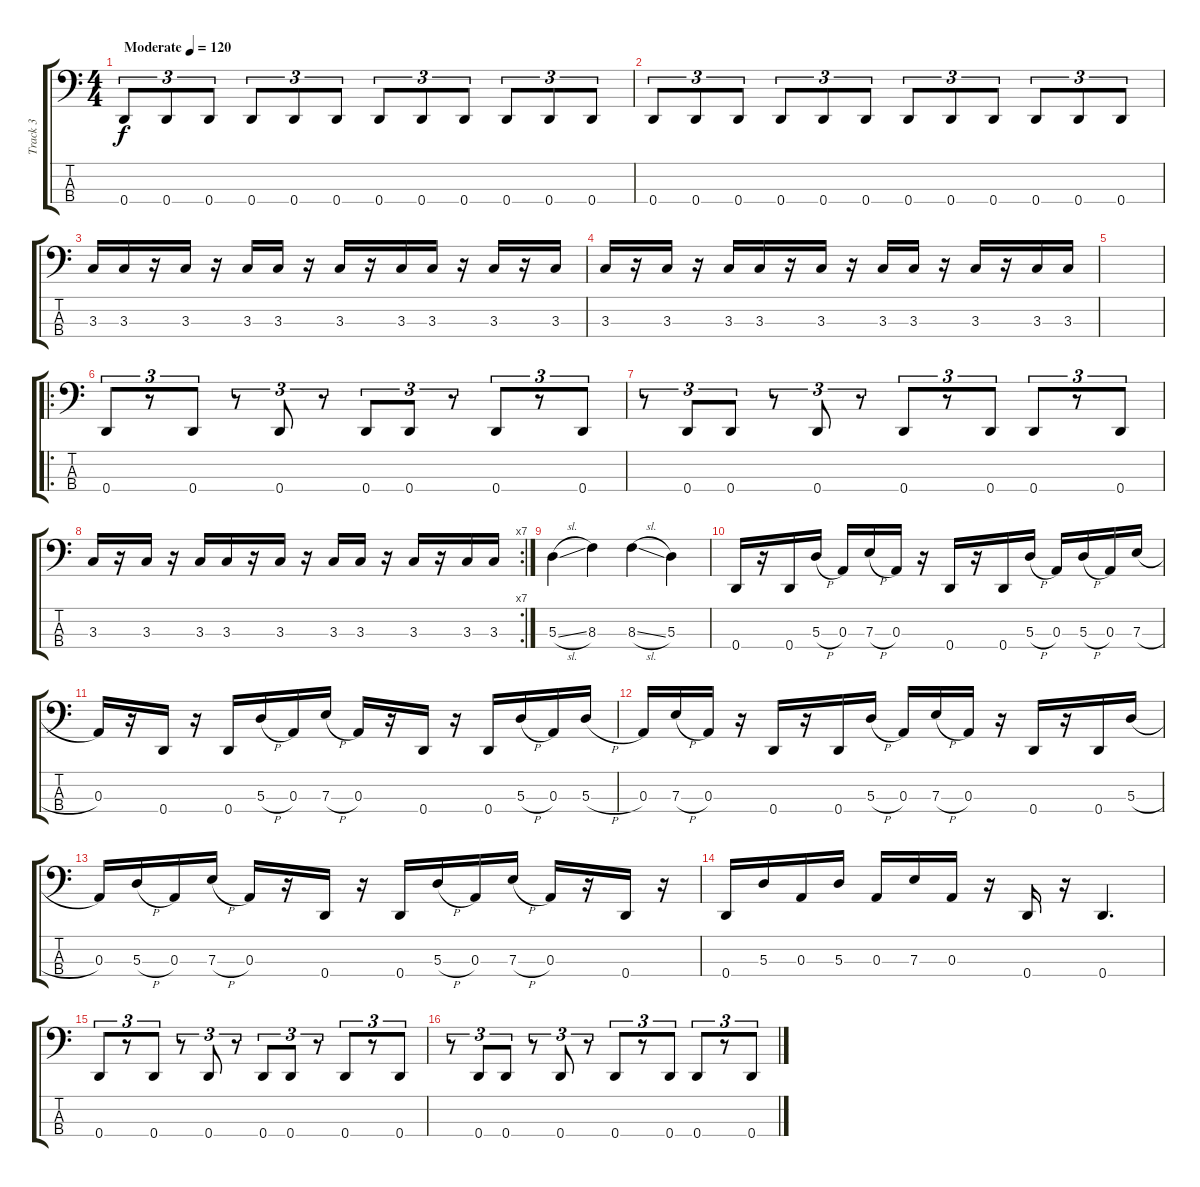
\track ("Track 3" "Track 3") {instrument electricbassfinger}
\staff {score tabs}
\tuning (G2 D2 A1 D1) {hide}
\ts (4 4)
\tempo (120 "Moderate")
\clef f4
\ks c
0.4.8{tu (3 2) dy f instrument electricbassfinger} 0.4.8{tu (3 2)} 0.4.8{tu (3 2)} 0.4.8{tu (3 2)} 0.4.8{tu (3 2)} 0.4.8{tu (3 2)} 0.4.8{tu (3 2)} 0.4.8{tu (3 2)} 0.4.8{tu (3 2)} 0.4.8{tu (3 2)} 0.4.8{tu (3 2)} 0.4.8{tu (3 2)} |
0.4.8{tu (3 2)} 0.4.8{tu (3 2)} 0.4.8{tu (3 2)} 0.4.8{tu (3 2)} 0.4.8{tu (3 2)} 0.4.8{tu (3 2)} 0.4.8{tu (3 2)} 0.4.8{tu (3 2)} 0.4.8{tu (3 2)} 0.4.8{tu (3 2)} 0.4.8{tu (3 2)} 0.4.8{tu (3 2)} |
3.3.16 3.3.16 r.16 3.3.16 r.16 3.3.16 3.3.16 r.16 3.3.16 r.16 3.3.16 3.3.16 r.16 3.3.16 r.16 3.3.16 |
3.3.16 r.16 3.3.16 r.16 3.3.16 3.3.16 r.16 3.3.16 r.16 3.3.16 3.3.16 r.16 3.3.16 r.16 3.3.16 3.3.16 |
|
\ro
0.4.8{tu (3 2)} r.8{tu (3 2)} 0.4.8{tu (3 2)} r.8{tu (3 2)} 0.4.8{tu (3 2)} r.8{tu (3 2)} 0.4.8{tu (3 2)} 0.4.8{tu (3 2)} r.8{tu (3 2)} 0.4.8{tu (3 2)} r.8{tu (3 2)} 0.4.8{tu (3 2)} |
r.8{tu (3 2)} 0.4.8{tu (3 2)} 0.4.8{tu (3 2)} r.8{tu (3 2)} 0.4.8{tu (3 2)} r.8{tu (3 2)} 0.4.8{tu (3 2)} r.8{tu (3 2)} 0.4.8{tu (3 2)} 0.4.8{tu (3 2)} r.8{tu (3 2)} 0.4.8{tu (3 2)} |
\rc 7
3.3.16 r.16 3.3.16 r.16 3.3.16 3.3.16 r.16 3.3.16 r.16 3.3.16 3.3.16 r.16 3.3.16 r.16 3.3.16 3.3.16 |
5.3{sl}.4 8.3.4 8.3{sl}.4 5.3.4 |
0.4.16 r.16 0.4.16 5.3{h}.16 0.3.16 7.3{h}.16 0.3.16 r.16 0.4.16 r.16 0.4.16 5.3{h}.16 0.3.16 5.3{h}.16 0.3.16 7.3{h}.16 |
0.3.16 r.16 0.4.16 r.16 0.4.16 5.3{h}.16 0.3.16 7.3{h}.16 0.3.16 r.16 0.4.16 r.16 0.4.16 5.3{h}.16 0.3.16 5.3{h}.16 |
0.3.16 7.3{h}.16 0.3.16 r.16 0.4.16 r.16 0.4.16 5.3{h}.16 0.3.16 7.3{h}.16 0.3.16 r.16 0.4.16 r.16 0.4.16 5.3{h}.16 |
0.3.16 5.3{h}.16 0.3.16 7.3{h}.16 0.3.16 r.16 0.4.16 r.16 0.4.16 5.3{h}.16 0.3.16 7.3{h}.16 0.3.16 r.16 0.4.16 r.16 |
0.4.16 5.3.16 0.3.16 5.3.16 0.3.16 7.3.16 0.3.16 r.16 0.4.16 r.16 0.4.4{d} |
0.4.8{tu (3 2)} r.8{tu (3 2)} 0.4.8{tu (3 2)} r.8{tu (3 2)} 0.4.8{tu (3 2)} r.8{tu (3 2)} 0.4.8{tu (3 2)} 0.4.8{tu (3 2)} r.8{tu (3 2)} 0.4.8{tu (3 2)} r.8{tu (3 2)} 0.4.8{tu (3 2)} |
r.8{tu (3 2)} 0.4.8{tu (3 2)} 0.4.8{tu (3 2)} r.8{tu (3 2)} 0.4.8{tu (3 2)} r.8{tu (3 2)} 0.4.8{tu (3 2)} r.8{tu (3 2)} 0.4.8{tu (3 2)} 0.4.8{tu (3 2)} r.8{tu (3 2)} 0.4.8{tu (3 2)}
